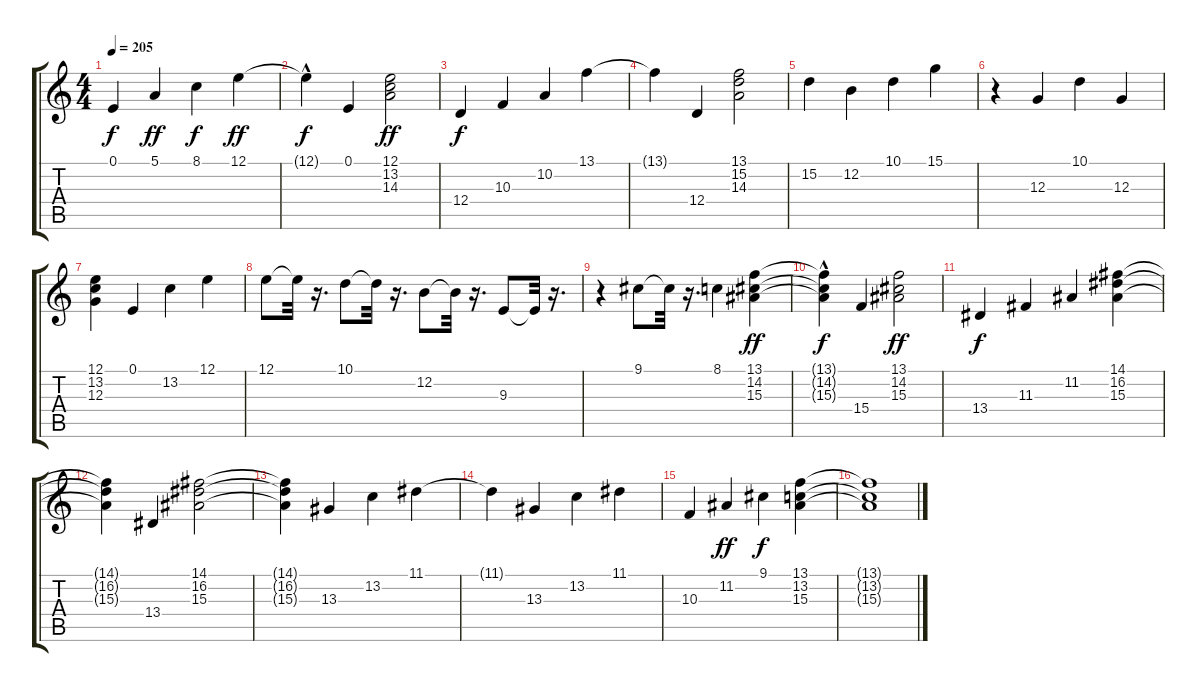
\track "" {instrument acousticgrandpiano}
\staff {score tabs}
\tuning (E4 B3 G3 D3 A2 E2) {hide}
\ts (4 4)
\tempo 205
\clef g2
\ks c
0.1.4{dy f} 5.1.4{dy ff} 8.1.4{dy f} 12.1.4{dy ff} |
12.1{hac t}.4{dy f} 0.1.4 (12.1 13.2 14.3).2{dy ff} |
12.4.4{dy f} 10.3.4 10.2.4 13.1.4 |
13.1{t}.4 12.4.4 (13.1 15.2 14.3).2 |
15.2.4 12.2.4 10.1.4 15.1.4 |
r.4 12.3.4 10.1.4 12.3.4 |
(12.1 13.2 12.3).4 0.1.4 13.2.4 12.1.4 |
12.1.8 12.1{t}.32 r.16{d} 10.1.8 10.1{t}.32 r.16{d} 12.2.8 12.2{t}.32 r.16{d} 9.3.8 9.3{t}.32 r.16{d} |
r.4 9.1.8 9.1{t}.32 r.16{d} 8.1.4 (13.1 14.2 15.3).4{dy ff} |
(13.1{hac t} 14.2{hac t} 15.3{hac t}).4{dy f} 15.4.4 (13.1 14.2 15.3).2{dy ff} |
13.4.4{dy f} 11.3.4 11.2.4 (14.1 16.2 15.3).4 |
(14.1{t} 16.2{t} 15.3{t}).4 13.4.4 (14.1 16.2 15.3).2 |
(14.1{t} 16.2{t} 15.3{t}).4 13.3.4 13.2.4 11.1.4 |
11.1{t}.4 13.3.4 13.2.4 11.1.4 |
10.3.4 11.2.4{dy ff} 9.1.4{dy f} (13.1 13.2 15.3).4 |
(13.1{t} 13.2{t} 15.3{t}).1
